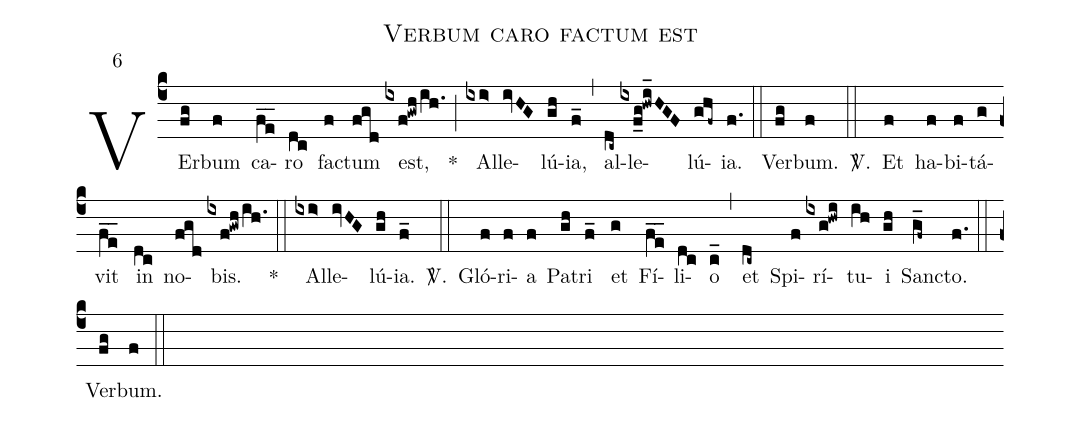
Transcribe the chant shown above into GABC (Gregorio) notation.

name: Verbum caro factum est;
mode: 6;
%%
(c4)
VEr(fg)bum(f) ca(fe__)ro(dc) fac(f)tum(fgd) est,(ixf!gwhih.) *(;)
Al(ixi>)le(ivHG)lú(gh)ia,(f_) (,)
al(dc~)le(ixf_g!hwi_HGF)lú(ghf~)ia.(f.) (::)
Ver(fg)bum.(f) <sp>V/</sp>.(::)
Et(f) ha(f)bi(f)tá(g)vit(fe__) in(dc) no(fgd)bis.(ixf!gwhih.) *(::)
Al(ixi>)le(ivHG)lú(gh)ia.(f_) <sp>V/</sp>.(::)
Gló(f)ri(f)a(f) Pa(gh)tri(f_) et(g) Fí(fe__)li(dc)o(c_) (,)
et(dc~) Spi(f)rí(ixg!hwi)tu(ih)i(gh) Sanc(g_f~)to.(f.) (::)
Ver(fg)bum.(f) (::)
